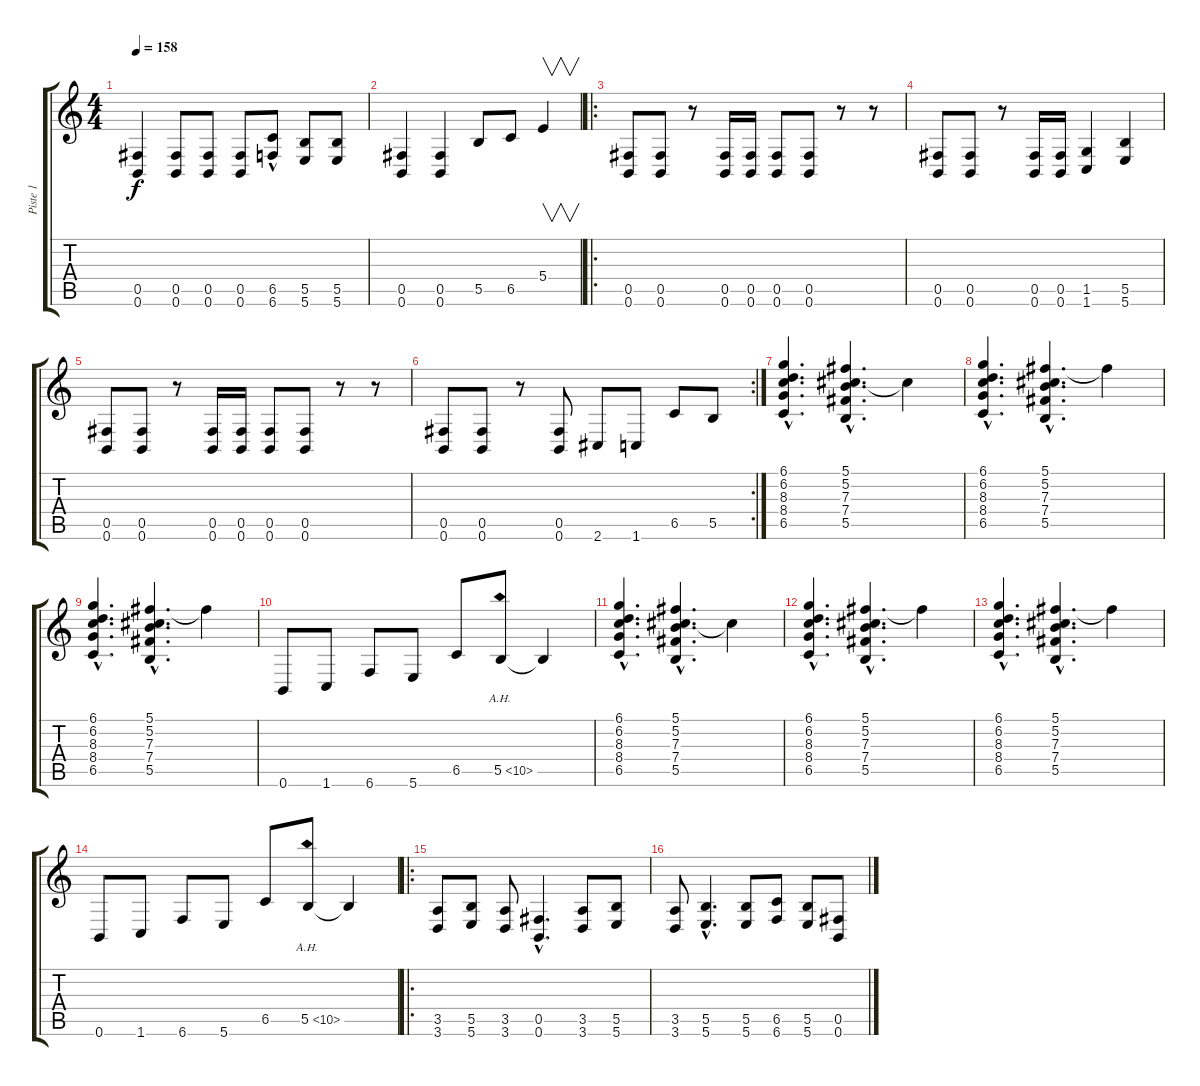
\track ("Piste 1" "Piste 1") {instrument distortionguitar}
\staff {score tabs}
\tuning (Db4 Ab3 E3 B2 Gb2 B1) {hide}
\ts (4 4)
\tempo 158
\clef g2
\ks c
(0.5 0.6).4{dy f} (0.5 0.6).8 (0.5 0.6).8 (0.5 0.6).8 (6.5 6.6{hac}).8 (5.5 5.6).8 (5.5 5.6).8 |
(0.5 0.6).4 (0.5 0.6).4 5.5.8 6.5.8 5.4.4{v} |
\ro
(0.5 0.6).8 (0.5 0.6).8 r.8 (0.5 0.6).16 (0.5 0.6).16 (0.5 0.6).8 (0.5 0.6).8 r.8 r.8 |
(0.5 0.6).8 (0.5 0.6).8 r.8 (0.5 0.6).16 (0.5 0.6).16 (1.5 1.6).4 (5.5 5.6).4 |
(0.5 0.6).8 (0.5 0.6).8 r.8 (0.5 0.6).16 (0.5 0.6).16 (0.5 0.6).8 (0.5 0.6).8 r.8 r.8 |
\rc 2
(0.5 0.6).8 (0.5 0.6).8 r.8 (0.5 0.6).8 2.6.8 1.6.8 6.5.8 5.5.8 |
(6.1{hac} 6.2 8.3{hac} 8.4{hac} 6.5{hac}).4{d} (5.1{hac} 5.2{hac} 7.3{hac} 7.4{hac} 5.5{hac}).4{d} 5.2{t}.4 |
(6.1{hac} 6.2{hac} 8.3{hac} 8.4{hac} 6.5{hac}).4{d} (5.1{hac} 5.2{hac} 7.3{hac} 7.4{hac} 5.5{hac}).4{d} 5.1{t}.4 |
(6.1{hac} 6.2{hac} 8.3{hac} 8.4{hac} 6.5{hac}).4{d} (5.1{hac} 5.2{hac} 7.3{hac} 7.4{hac} 5.5{hac}).4{d} 5.1{t}.4 |
0.6.8 1.6.8 6.6.8 5.6.8 6.5.8 5.5{ah 5}.8 5.5{t}.4 |
(6.1{hac} 6.2 8.3{hac} 8.4{hac} 6.5{hac}).4{d} (5.1{hac} 5.2{hac} 7.3{hac} 7.4{hac} 5.5{hac}).4{d} 5.2{t}.4 |
(6.1{hac} 6.2{hac} 8.3{hac} 8.4{hac} 6.5{hac}).4{d} (5.1{hac} 5.2{hac} 7.3{hac} 7.4{hac} 5.5{hac}).4{d} 5.1{t}.4 |
(6.1{hac} 6.2{hac} 8.3{hac} 8.4{hac} 6.5{hac}).4{d} (5.1{hac} 5.2{hac} 7.3{hac} 7.4{hac} 5.5{hac}).4{d} 5.1{t}.4 |
0.6.8 1.6.8 6.6.8 5.6.8 6.5.8 5.5{ah 5}.8 5.5{t}.4 |
\ro
(3.5 3.6).8 (5.5 5.6).8 (3.5 3.6).8 (0.5{hac} 0.6{hac}).4{d} (3.5 3.6).8 (5.5 5.6).8 |
(3.5 3.6).8 (5.5{hac} 5.6{hac}).4{d} (5.5 5.6).8 (6.5 6.6).8 (5.5 5.6).8 (0.5 0.6).8
